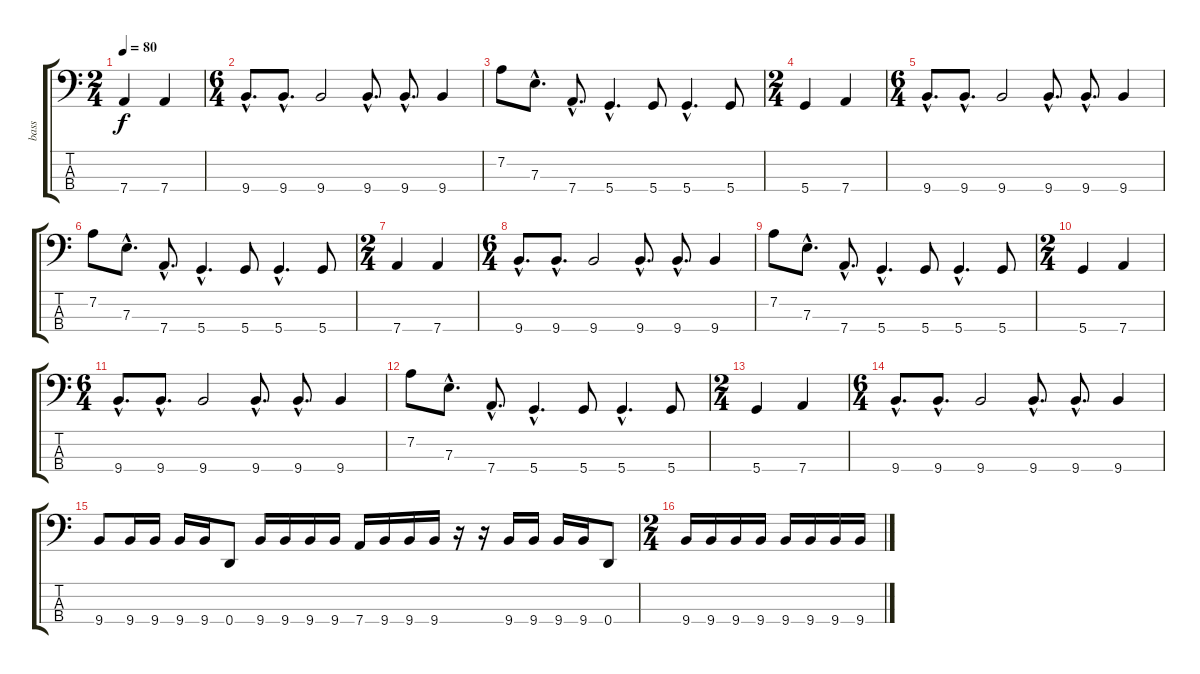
\track ("bass" "bass") {instrument slapbass1}
\staff {score tabs}
\tuning (G2 D2 A1 D1) {hide}
\ts (2 4)
\tempo 80
\clef f4
\ks c
7.4.4{dy f} 7.4.4 |
\ts (6 4)
9.4{hac}.8{d} 9.4{hac}.8{d} 9.4.2 9.4{hac}.8{d} 9.4{hac}.8{d} 9.4.4 |
7.2.8 7.3{hac}.8{d} 7.4{hac}.8{d} 5.4{hac}.4{d} 5.4.8 5.4{hac}.4{d} 5.4.8 |
\ts (2 4)
5.4.4 7.4.4 |
\ts (6 4)
9.4{hac}.8{d} 9.4{hac}.8{d} 9.4.2 9.4{hac}.8{d} 9.4{hac}.8{d} 9.4.4 |
7.2.8 7.3{hac}.8{d} 7.4{hac}.8{d} 5.4{hac}.4{d} 5.4.8 5.4{hac}.4{d} 5.4.8 |
\ts (2 4)
7.4.4 7.4.4 |
\ts (6 4)
9.4{hac}.8{d} 9.4{hac}.8{d} 9.4.2 9.4{hac}.8{d} 9.4{hac}.8{d} 9.4.4 |
7.2.8 7.3{hac}.8{d} 7.4{hac}.8{d} 5.4{hac}.4{d} 5.4.8 5.4{hac}.4{d} 5.4.8 |
\ts (2 4)
5.4.4 7.4.4 |
\ts (6 4)
9.4{hac}.8{d} 9.4{hac}.8{d} 9.4.2 9.4{hac}.8{d} 9.4{hac}.8{d} 9.4.4 |
7.2.8 7.3{hac}.8{d} 7.4{hac}.8{d} 5.4{hac}.4{d} 5.4.8 5.4{hac}.4{d} 5.4.8 |
\ts (2 4)
5.4.4 7.4.4 |
\ts (6 4)
9.4{hac}.8{d} 9.4{hac}.8{d} 9.4.2 9.4{hac}.8{d} 9.4{hac}.8{d} 9.4.4 |
9.4.8 9.4.16 9.4.16 9.4.16 9.4.16 0.4.8 9.4.16 9.4.16 9.4.16 9.4.16 7.4.16 9.4.16 9.4.16 9.4.16 r.16 r.16 9.4.16 9.4.16 9.4.16 9.4.16 0.4.8 |
\ts (2 4)
9.4.16 9.4.16 9.4.16 9.4.16 9.4.16 9.4.16 9.4.16 9.4.16
